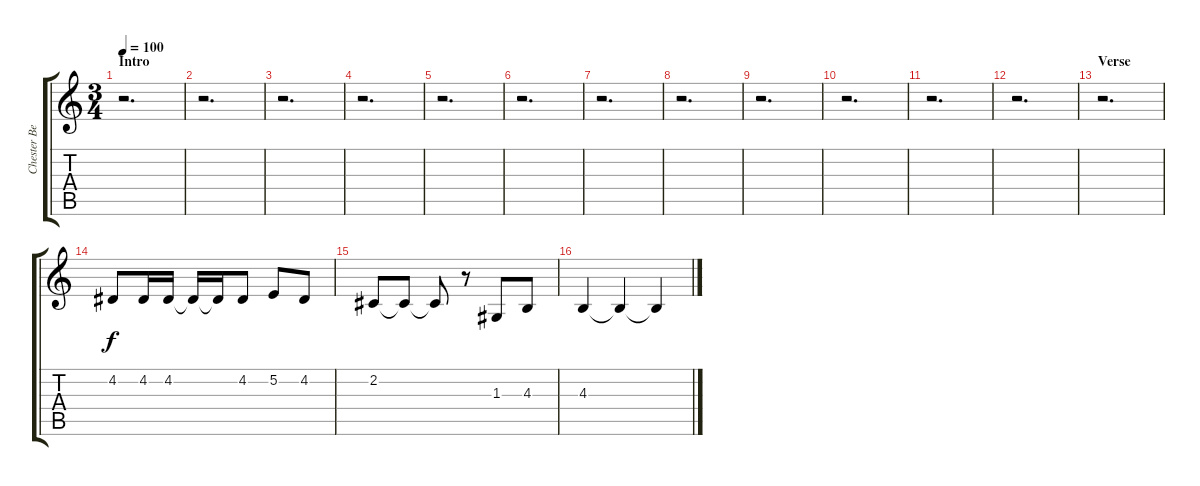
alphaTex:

\track ("Chester Bennginton" "Chester Be") {instrument lead6voice}
\staff {score tabs}
\tuning (E4 B3 G3 D3 A2 E2) {hide}
\ts (3 4)
\section ("" "Intro")
\tempo 100
\clef g2
\ks c
r.2{d dy f instrument lead6voice} |
r.2{d} |
r.2{d} |
r.2{d} |
r.2{d} |
r.2{d} |
r.2{d} |
r.2{d} |
r.2{d} |
r.2{d} |
r.2{d} |
r.2{d} |
\section ("" "Verse")
r.2{d} |
4.2.8 4.2.16 4.2.16 4.2{t}.16 4.2{t}.16 4.2.8 5.2.8 4.2.8 |
2.2.8 2.2{t}.8 2.2{t}.8 r.8 1.3.8 4.3.8 |
4.3.4 4.3{t}.4 4.3{t}.4
